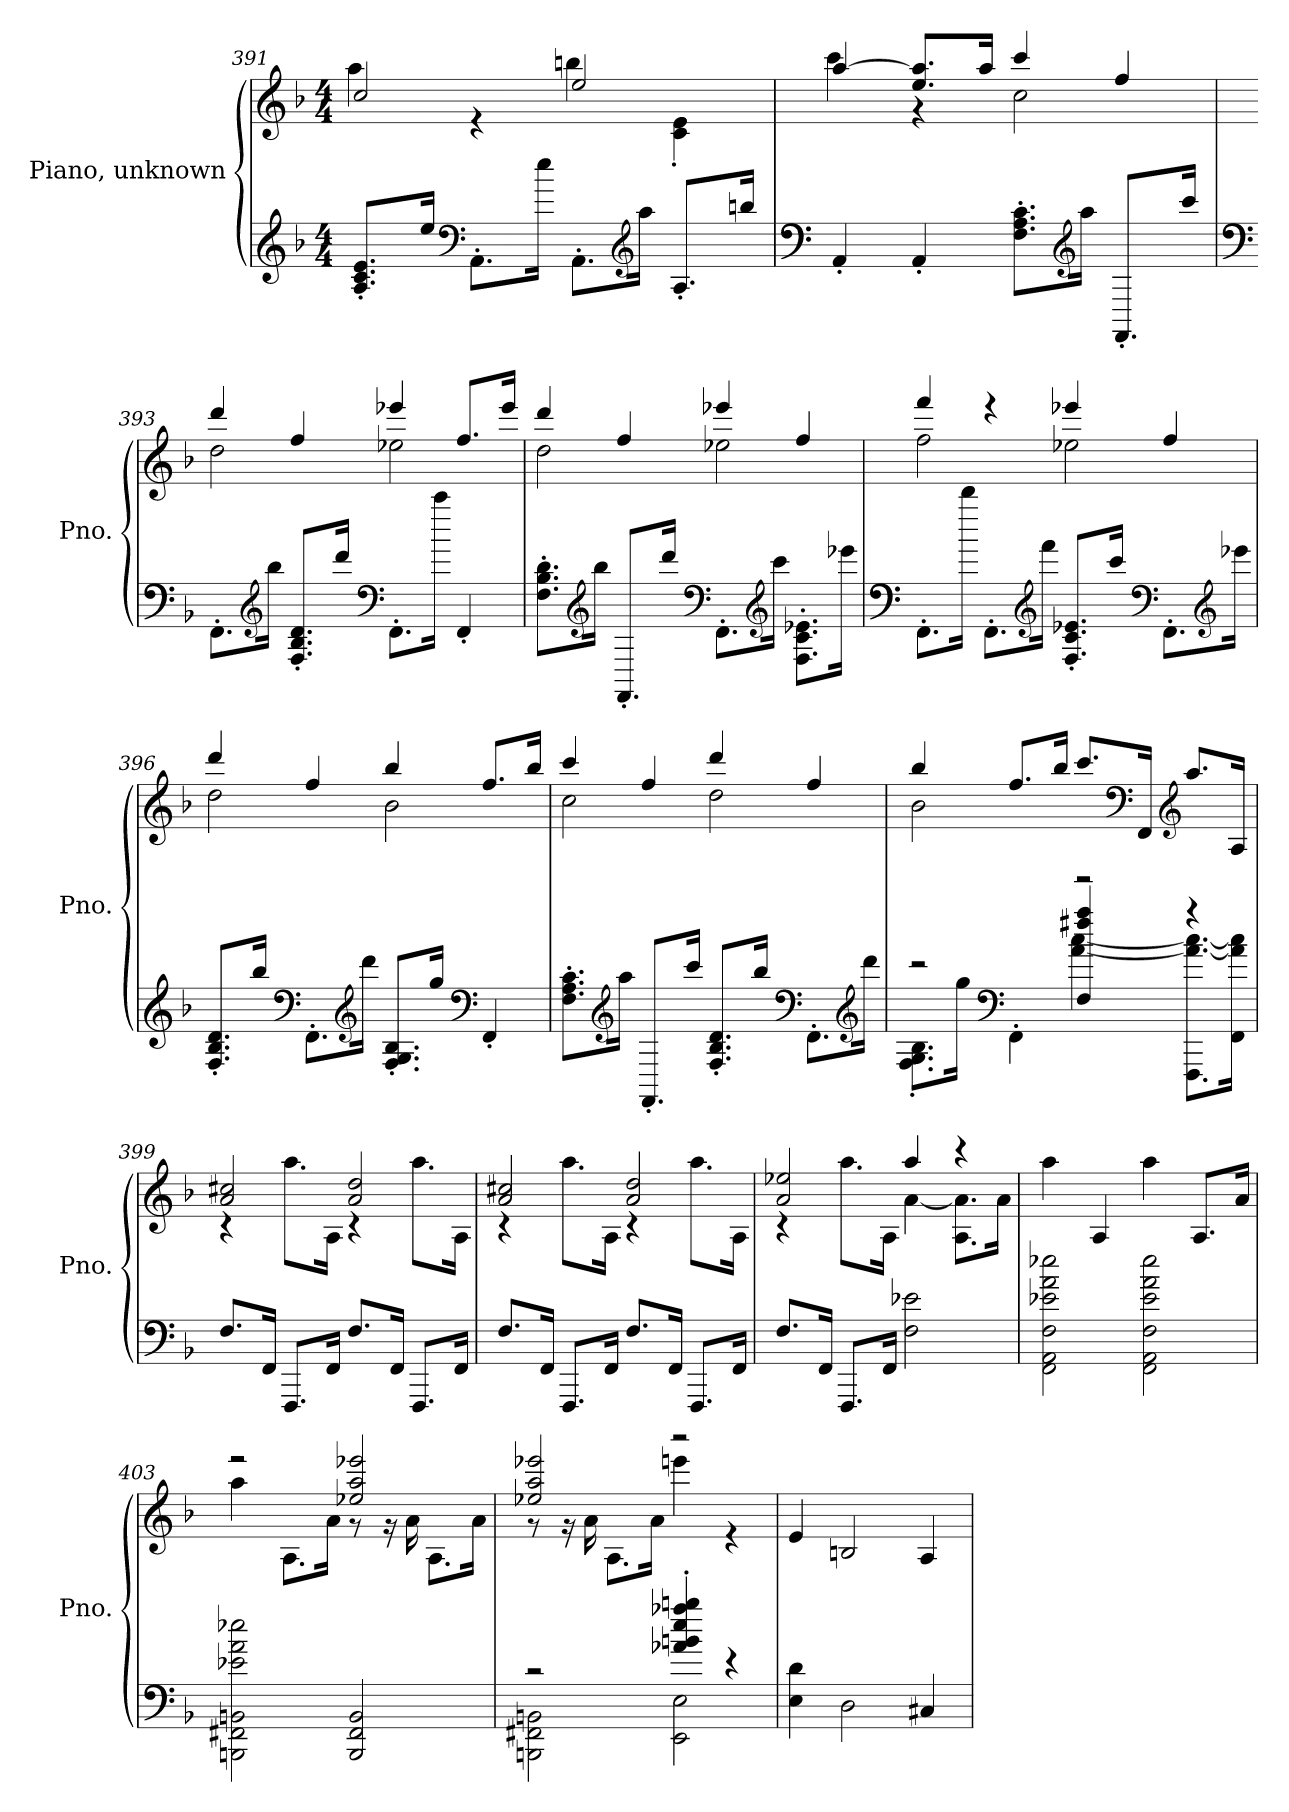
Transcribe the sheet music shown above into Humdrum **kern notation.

**kern	**kern
*part1	*part1
*staff2	*staff1
*I"Piano, unknown	*
*I'Pno.	*
!!LO:LB:g=z
*clefG2	*clefG2
*k[b-]	*k[b-]
*M4/4	*M4/4
=391	=391
*	*^
8.A/' 8.c/' 8.e/'L	2cc/	4aa\
16ee/Jk	.	.
*clefF4	*	*
8.AA'\L	.	4r
16ee\Jk	.	.
8.AA'\L	2ee/	4bbn\
*clefG2	*	*
16aa\Jk	.	.
8.A'/L	.	4c\' 4e\'
16bbn/Jk	.	.
=392	=392	=392
*clefF4	*	*
4AA'/	[4aa/	4ccc\
4AA'/	8.ee/ 8.aa/]L	4r
.	16aa/Jk	.
8.F\' 8.A\' 8.c\'L	4ccc/	2cc\
*clefG2	*	*
16aa\Jk	.	.
8.FF'/L	4ff/	.
16ccc/Jk	.	.
=393	=393	=393
*clefF4	*	*
8.FF'\L	4ddd/	2dd\
*clefG2	*	*
16bb-\Jk	.	.
8.F/' 8.B-/' 8.d/'L	4ff/	.
16ddd/Jk	.	.
*clefF4	*	*
8.FF'\L	4eee-X/	2ee-X\
16ccc\Jk	.	.
4FF'/	8.ff/L	.
.	16eee-/Jk	.
!!LO:LB:g=z	!!
=394	=394	=394
8.F\' 8.B-\' 8.d\'L	4ddd/	2dd\
*clefG2	*	*
16bb-\Jk	.	.
8.FF'/L	4ff/	.
16ddd/Jk	.	.
*clefF4	*	*
8.FF'\L	4eee-X/	2ee-X\
*clefG2	*	*
16ccc\Jk	.	.
8.F\' 8.c\' 8.e-X\'L	4ff/	.
16eee-X\Jk	.	.
=395	=395	=395
*clefF4	*	*
8.FF'\L	4fff/	2ff\
16ddd\Jk	.	.
8.FF'\L	4r	.
*clefG2	*	*
16fff\Jk	.	.
8.F/' 8.c/' 8.e-X/'L	4eee-X/	2ee-X\
16ccc/Jk	.	.
*clefF4	*	*
8.FF'\L	4ff/	.
*clefG2	*	*
16eee-X\Jk	.	.
!!LO:LB:g=z	!!
=396	=396	=396
8.F/' 8.B-/' 8.d/'L	4ddd/	2dd\
16bb-/Jk	.	.
*clefF4	*	*
8.FF'\L	4ff/	.
*clefG2	*	*
16ddd\Jk	.	.
8.F/' 8.G/' 8.B-/'L	4bb-/	2b-\
16gg/Jk	.	.
*clefF4	*	*
4FF'/	8.ff/L	.
.	16bb-/Jk	.
=397	=397	=397
8.F\' 8.A\' 8.c\'L	4ccc/	2cc\
*clefG2	*	*
16aa\Jk	.	.
8.FF'/L	4ff/	.
16ccc/Jk	.	.
8.F/' 8.B-/' 8.d/'L	4ddd/	2dd\
16bb-/Jk	.	.
*clefF4	*	*
8.FF'\L	4ff/	.
*clefG2	*	*
16ddd\Jk	.	.
!!LO:LB:g=z	!!
=398	=398	=398
*^	*	*
2r	8.F\' 8.G\' 8.B-\'L	4bb-/	2b-\
.	16gg\Jk	.	.
*clefF4	*	*	*
.	4FF'\	8.ff/L	.
.	.	16bb-/Jk	.
4F/ 4ff#X/ 4aa/	[4a\ [4cc\	8.ccc/L	2r
*	*	*clefF4	*
.	.	16FF/Jk	.
*	*	*clefG2	*
4r	8.FFF\ 8.a\_ 8.cc\_L	8.aa/L	.
.	16FF\ 16a\] 16cc\]Jk	16A/Jk	.
*v	*v	*	*
=399	=399	=399
8.F/L	2a/ 2cc#X/	4r
16FF/Jk	.	.
8.FFF/L	.	8.aa\L
16FF/Jk	.	16A\Jk
8.F/L	2a/ 2dd/	4r
16FF/Jk	.	.
8.FFF/L	.	8.aa\L
16FF/Jk	.	16A\Jk
=400	=400	=400
8.F/L	2a/ 2cc#X/	4r
16FF/Jk	.	.
8.FFF/L	.	8.aa\L
16FF/Jk	.	16A\Jk
8.F/L	2a/ 2dd/	4r
16FF/Jk	.	.
8.FFF/L	.	8.aa\L
16FF/Jk	.	16A\Jk
!!LO:PB:g=z	!!
=401	=401	=401
8.F/L	2a/ 2ee-X/	4r
16FF/Jk	.	.
8.FFF/L	.	8.aa\L
16FF/Jk	.	16A\Jk
2F\ 2e-X\	4aa/	[4a\
.	4r	8.A\ 8.a\]L
.	.	16a\Jk
*	*v	*v
=402	=402
2FF\ 2AA\ 2F\ 2e-X\ 2a\ 2ee-X\	4aa\
.	4A/
2FF\ 2AA\ 2F\ 2e-\ 2a\ 2ee-\	4aa\
.	8.A/L
.	16a/Jk
=403	=403
*	*^
2BBBn\ 2FF#X\ 2BBn\ 2e-X\ 2a\ 2ee-X\	2r	4aa\
.	.	8.A\L
.	.	16a\Jk
2BBB/ 2FF#/ 2BB/	2ee-X/ 2aa/ 2eee-X/	8r
.	.	16r
.	.	16a\
.	.	8.A\L
.	.	16a\Jk
=404	=404	=404
*^	*	*
2r	2BBBn\ 2FF#X\ 2BBn\	2ee-X/ 2aa/ 2eee-X/	8r
.	.	.	16r
.	.	.	16a\
.	.	.	8.A\L
.	.	.	16a\Jk
4a-X/' 4bn/' 4ee/' 4aa-X/' 4bbn/'	2EE\ 2E\	2r	4eeen\
4r	.	.	4r
*v	*v	*	*
*	*v	*v
=405	=405
4E\ 4d\	4e/
2D\	2Bn/
4C#X/	4A/
=	=
*-	*-
